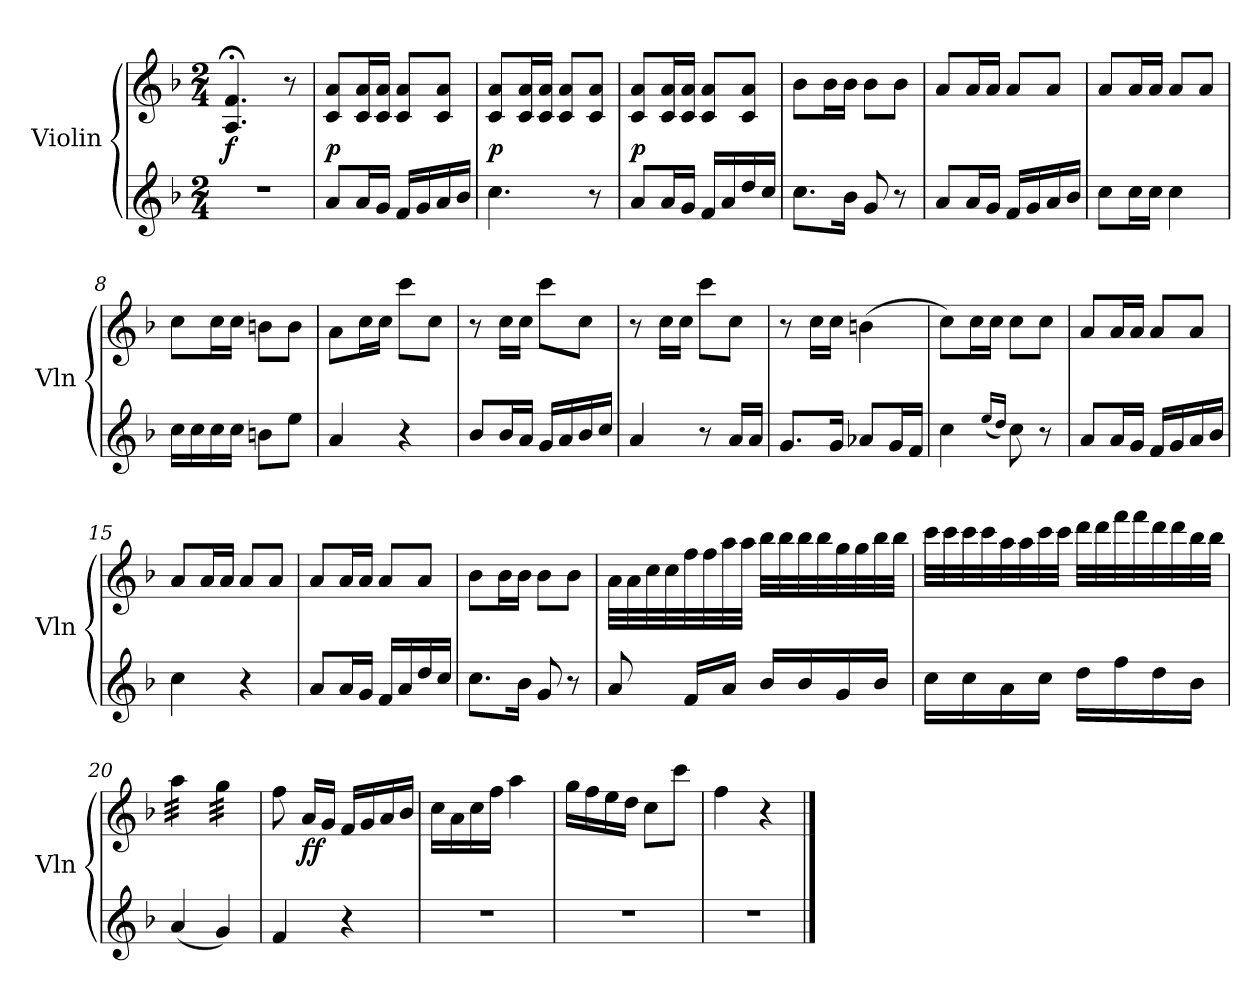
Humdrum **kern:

**kern	**kern	**dynam
*part2	*part1	*part1
*staff2	*staff1	*staff1
*I"Violin	*I"Violin	*
*I'Vln	*I'Vln	*
*clefG2	*clefG2	*
*k[b-]	*k[b-]	*
*M2/4	*M2/4	*
=1	=1	=1
!	!	!LO:DY:b
2r	4.A;</ 4.f;</	f
.	8r	.
=2	=2	=2
!	!	!LO:DY:b
8a/L	8c/ 8a/L	p
16a/L	16c/ 16a/L	.
16g/JJ	16c/ 16a/JJ	.
16f/LL	8c/ 8a/L	.
16g/	.	.
16a/	8c/ 8a/J	.
16b-/JJ	.	.
=3	=3	=3
!	!	!LO:DY:b
4.cc\	8c/ 8a/L	p
.	16c/ 16a/L	.
.	16c/ 16a/JJ	.
.	8c/ 8a/L	.
8r	8c/ 8a/J	.
=4	=4	=4
!	!	!LO:DY:b
8a/L	8c/ 8a/L	p
16a/L	16c/ 16a/L	.
16g/JJ	16c/ 16a/JJ	.
16f/LL	8c/ 8a/L	.
16a/	.	.
16dd/	8c/ 8a/J	.
16cc/JJ	.	.
=5	=5	=5
8.cc\L	8b-\L	.
.	16b-\L	.
16b-\Jk	16b-\JJ	.
8g/	8b-\L	.
8r	8b-\J	.
=6	=6	=6
8a/L	8a/L	.
16a/L	16a/L	.
16g/JJ	16a/JJ	.
16f/LL	8a/L	.
16g/	.	.
16a/	8a/J	.
16b-/JJ	.	.
!!LO:LB:g=z
=7	=7	=7
8cc\L	8a/L	.
16cc\L	16a/L	.
16cc\JJ	16a/JJ	.
4cc\	8a/L	.
.	8a/J	.
=8	=8	=8
16cc\LL	8cc\L	.
16cc\	.	.
16cc\	16cc\L	.
16cc\JJ	16cc\JJ	.
8bn\L	8bn\L	.
8ee\J	8b\J	.
=9	=9	=9
4a/	8a\L	.
.	16cc\L	.
.	16cc\JJ	.
4r	8ccc\L	.
.	8cc\J	.
=10	=10	=10
8b-/L	8r	.
16b-/L	16cc\LL	.
16a/JJ	16cc\JJ	.
16g/LL	8ccc\L	.
16a/	.	.
16b-/	8cc\J	.
16cc/JJ	.	.
=11	=11	=11
4a/	8r	.
.	16cc\LL	.
.	16cc\JJ	.
8r	8ccc\L	.
16a/LL	8cc\J	.
16a/JJ	.	.
=12	=12	=12
8.g/L	8r	.
.	16cc\LL	.
16g/Jk	16cc\JJ	.
8a-X/L	(>4bn\	.
16g/L	.	.
16f/JJ	.	.
!!LO:LB:g=z
=13	=13	=13
4cc\	8cc\L)	.
.	16cc\L	.
.	16cc\JJ	.
(<16qqee/LL	.	.
16qqdd/JJ)	.	.
8cc\	8cc\L	.
8r	8cc\J	.
=14	=14	=14
8a/L	8a/L	.
16a/L	16a/L	.
16g/JJ	16a/JJ	.
16f/LL	8a/L	.
16g/	.	.
16a/	8a/J	.
16b-/JJ	.	.
=15	=15	=15
4cc\	8a/L	.
.	16a/L	.
.	16a/JJ	.
4r	8a/L	.
.	8a/J	.
=16	=16	=16
8a/L	8a/L	.
16a/L	16a/L	.
16g/JJ	16a/JJ	.
16f/LL	8a/L	.
16a/	.	.
16dd/	8a/J	.
16cc/JJ	.	.
=17	=17	=17
8.cc\L	8b-\L	.
.	16b-\L	.
16b-\Jk	16b-\JJ	.
8g/	8b-\L	.
8r	8b-\J	.
!!LO:LB:g=z
=18	=18	=18
8a/	32a\LLL	.
.	32a\	.
.	32cc\	.
.	32cc\	.
16f/LL	32ff\	.
.	32ff\	.
16a/JJ	32aa\	.
.	32aa\JJJ	.
16b-/LL	32bb-\LLL	.
.	32bb-\	.
16b-/	32bb-\	.
.	32bb-\	.
16g/	32gg\	.
.	32gg\	.
16b-/JJ	32bb-\	.
.	32bb-\JJJ	.
=19	=19	=19
16cc\LL	32ccc\LLL	.
.	32ccc\	.
16cc\	32ccc\	.
.	32ccc\	.
16a\	32aa\	.
.	32aa\	.
16cc\JJ	32ccc\	.
.	32ccc\JJJ	.
16dd\LL	32ddd\LLL	.
.	32ddd\	.
16ff\	32fff\	.
.	32fff\	.
16dd\	32ddd\	.
.	32ddd\	.
16b-\JJ	32bb-\	.
.	32bb-\JJJ	.
=20	=20	=20
*	*tremolo	*
(<4a/	32aa\LLL	.
.	32aa\	.
.	32aa\	.
.	32aa\	.
.	32aa\	.
.	32aa\	.
.	32aa\	.
.	32aa\JJJ	.
4g/)	32gg\LLL	.
.	32gg\	.
.	32gg\	.
.	32gg\	.
.	32gg\	.
.	32gg\	.
.	32gg\	.
.	32gg\JJJ	.
*	*Xtremolo	*
!!LO:LB:g=z
=21	=21	=21
4f/	8ff\	.
!	!	!LO:DY:b
.	16a/LL	ff
.	16g/JJ	.
4r	16f/LL	.
.	16g/	.
.	16a/	.
.	16b-/JJ	.
=22	=22	=22
2r	16cc\LL	.
.	16a\	.
.	16cc\	.
.	16ff\JJ	.
.	4aa\	.
=23	=23	=23
2r	16gg\LL	.
.	16ff\	.
.	16ee\	.
.	16dd\JJ	.
.	8cc\L	.
.	8ccc\J	.
=24	=24	=24
2r	4ff\	.
.	4r	.
==	==	==
*-	*-	*-
